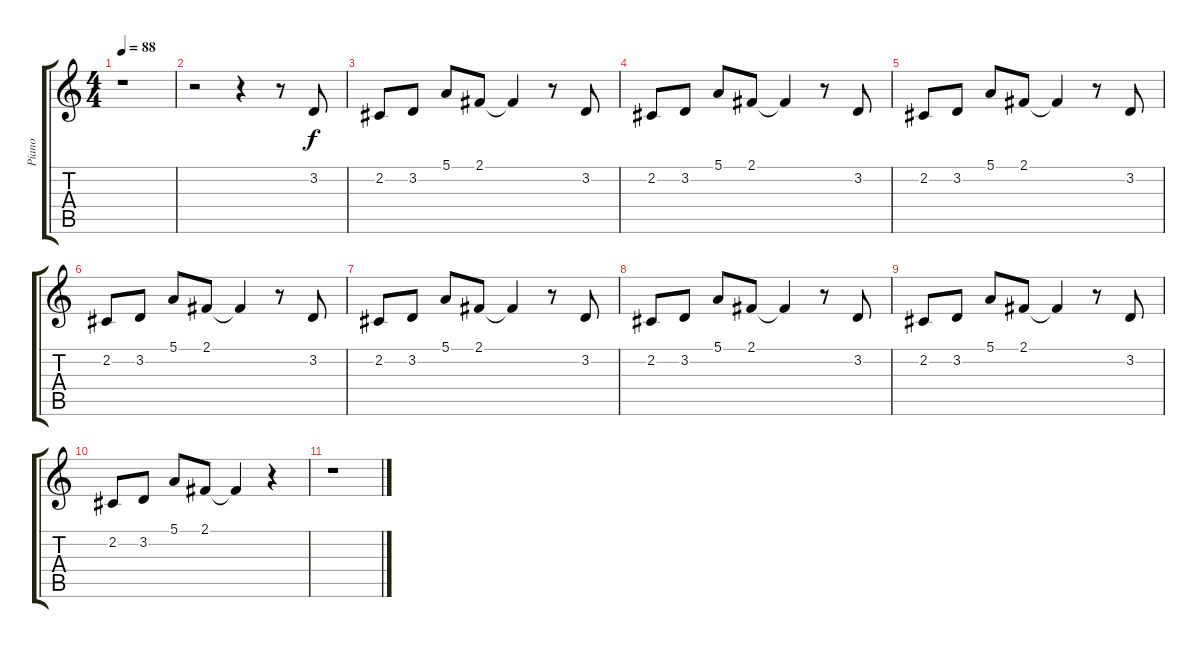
\track ("Piano" "Piano") {instrument acousticgrandpiano}
\staff {score tabs}
\tuning (E4 B3 G3 D3 A2 E2) {hide}
\ts (4 4)
\tempo 88
\clef g2
\ks c
r.1{dy f} |
r.2 r.4 r.8 3.2.8 |
2.2.8 3.2.8 5.1.8 2.1.8 2.1{t}.4 r.8 3.2.8 |
2.2.8 3.2.8 5.1.8 2.1.8 2.1{t}.4 r.8 3.2.8 |
2.2.8 3.2.8 5.1.8 2.1.8 2.1{t}.4 r.8 3.2.8 |
2.2.8 3.2.8 5.1.8 2.1.8 2.1{t}.4 r.8 3.2.8 |
2.2.8 3.2.8 5.1.8 2.1.8 2.1{t}.4 r.8 3.2.8 |
2.2.8 3.2.8 5.1.8 2.1.8 2.1{t}.4 r.8 3.2.8 |
2.2.8 3.2.8 5.1.8 2.1.8 2.1{t}.4 r.8 3.2.8 |
2.2.8 3.2.8 5.1.8 2.1.8 2.1{t}.4 r.4 |
r.1
